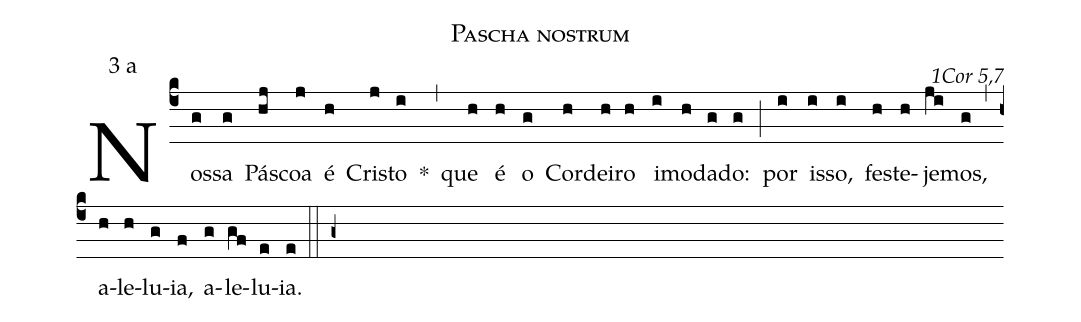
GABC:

name: Pascha nostrum;
mode: 3;
mode-differentia: a;
commentary: 1Cor 5,7;
%%
(c4)

Nos(g)sa(g) Pás(hj)coa(j) é(h) Cris(j)to(i) *(,) que(h) é(h) o(g) Cor(h)dei(h)ro(h) i(i)mo(h)da(g)do:(g) (;) por(i) is(i)so,(i) fes(h)te(h)je(ji)mos,(g) (,) a(h)le(h)lu(g)ia,(f) a(g)le(gf)lu(e)ia.(e)

(::)

(g+)
